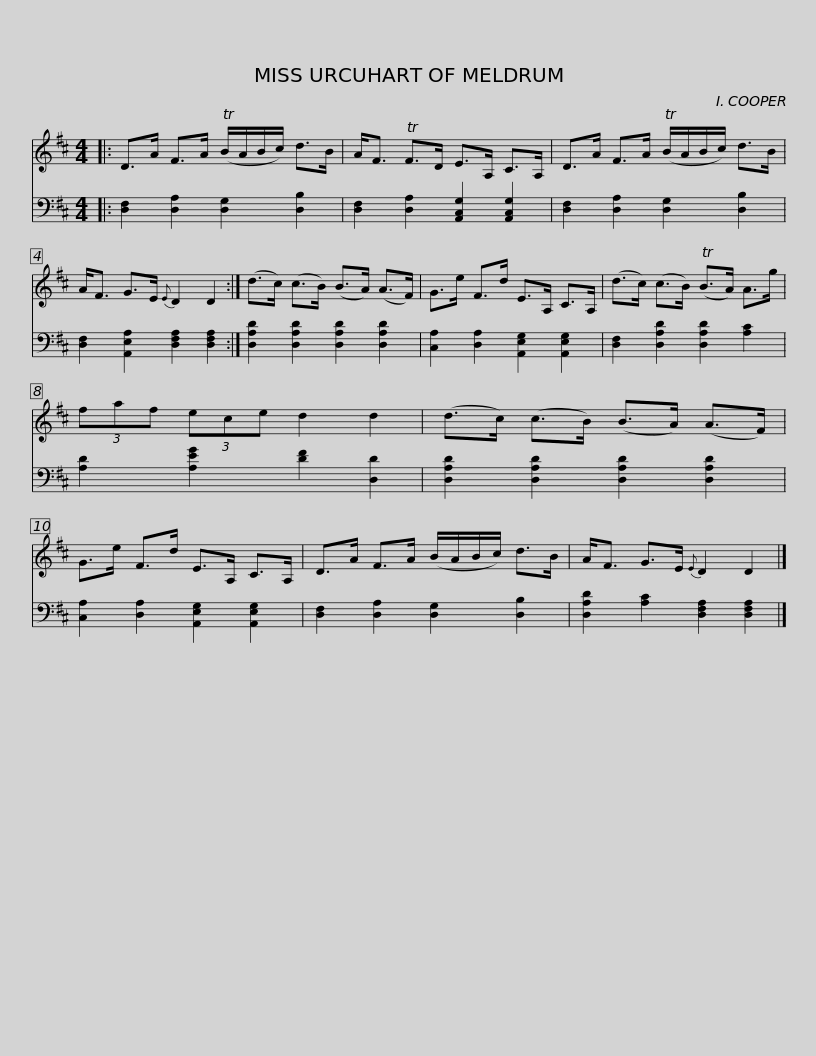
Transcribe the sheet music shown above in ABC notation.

X:1
%%score 1 2
L:1/8
M:4/4
I:linebreak $
K:D
V:1 treble
V:2 bass
V:1
|: D>A F>A (TB/A/B/c/) d>B | A<F TF>D E>A, C>A, | D>A F>A (TB/A/B/c/) d>B | A<F G>E{E} D2 D2 :|$ (d>c) (c>B) (B>A) (A>F) | %5
 G>e F>d E>A, C>A, | (d>c) (c>B) (TB>A) A>g | (3faf (3ece d2 d2 |$ (d>c) (c>B) (B>A) (A>F) | G>e F>d E>A, C>A, | %10
 D>A F>A (B/A/B/c/) d>B | A<F G>E{E} D2 D2 |] %12
V:2
|: [D,F,]2 [D,A,]2 [D,G,]2 [D,B,]2 | [D,F,]2 [D,A,]2 [A,,C,G,]2 [A,,C,G,]2 | [D,F,]2 [D,A,]2 [D,G,]2 [D,B,]2 | [D,F,]2 [A,,E,A,]2 [D,F,A,]2 [D,F,A,]2 :|$ [D,A,D]2 [D,A,D]2 [D,A,D]2 [D,A,D]2 | %5
 [C,A,]2 [D,A,]2 [A,,E,G,]2 [A,,E,G,]2 | [D,F,]2 [D,A,D]2 [D,A,D]2 [A,C]2 | [A,D]2 [A,EG]2 [DF]2 [D,D]2 |$ [D,A,D]2 [D,A,D]2 [D,A,D]2 [D,A,D]2 | [C,A,]2 [D,A,]2 [A,,E,G,]2 [A,,E,G,]2 | %10
 [D,F,]2 [D,A,]2 [D,G,]2 [D,B,]2 | [D,A,D]2 [A,C]2 [D,F,A,]2 [D,F,A,]2 |] %12
